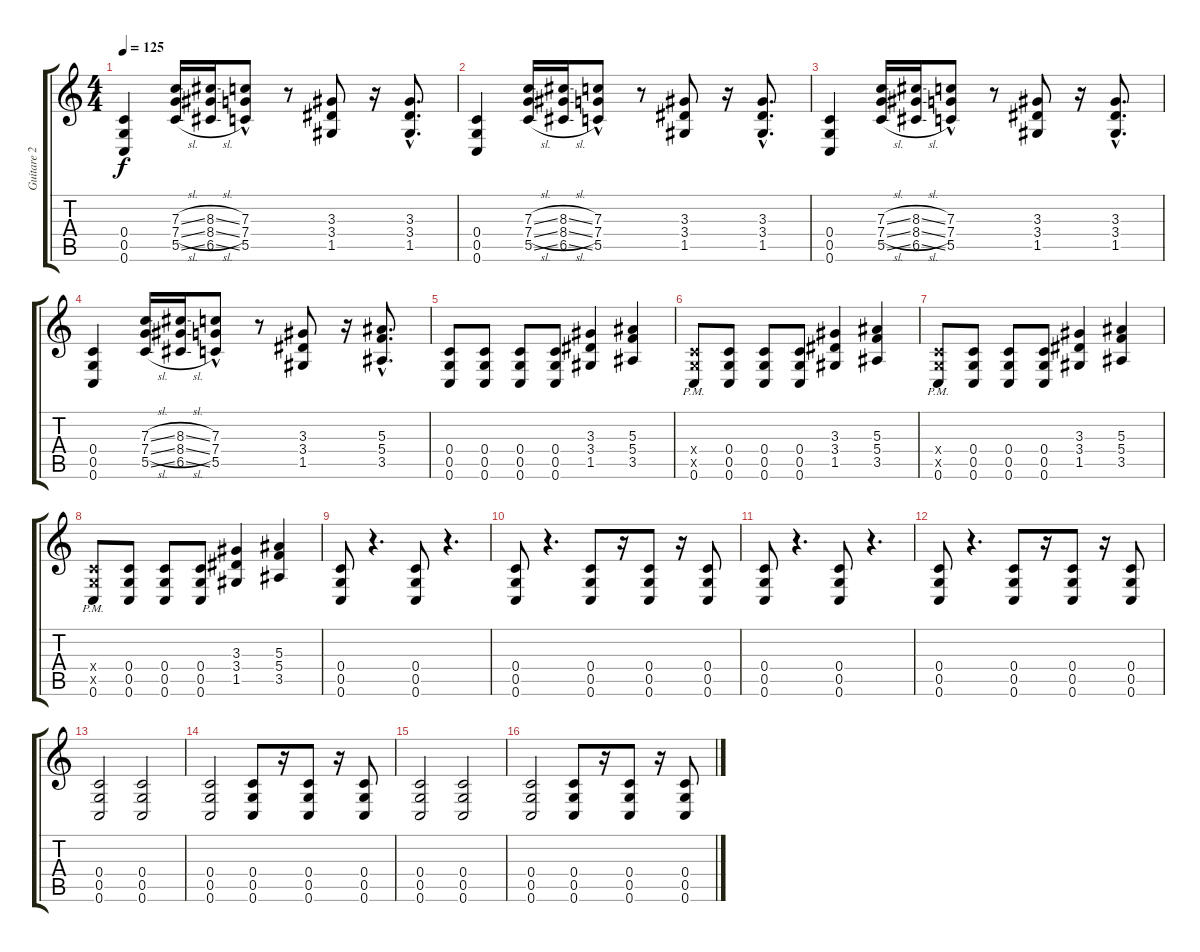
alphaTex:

\track ("Guitare 2" "Guitare 2") {instrument distortionguitar}
\staff {score tabs}
\tuning (D4 A3 F3 C3 G2 C2) {hide}
\ts (4 4)
\section ("" "")
\tempo 125
\clef g2
\ks c
(0.4 0.5 0.6).4{dy f} (7.3{sl} 7.4{sl} 5.5{sl}).16 (8.3{sl} 8.4{sl} 6.5{sl}).16 (7.3 7.4 5.5{hac}).8 r.8 (3.3 3.4 1.5).8 r.16 (3.3{hac} 3.4{hac} 1.5{hac}).8{d} |
(0.4 0.5 0.6).4 (7.3{sl} 7.4{sl} 5.5{sl}).16 (8.3{sl} 8.4{sl} 6.5{sl}).16 (7.3 7.4 5.5{hac}).8 r.8 (3.3 3.4 1.5).8 r.16 (3.3{hac} 3.4{hac} 1.5{hac}).8{d} |
(0.4 0.5 0.6).4 (7.3{sl} 7.4{sl} 5.5{sl}).16 (8.3{sl} 8.4{sl} 6.5{sl}).16 (7.3 7.4 5.5{hac}).8 r.8 (3.3 3.4 1.5).8 r.16 (3.3{hac} 3.4{hac} 1.5{hac}).8{d} |
(0.4 0.5 0.6).4 (7.3{sl} 7.4{sl} 5.5{sl}).16 (8.3{sl} 8.4{sl} 6.5{sl}).16 (7.3 7.4 5.5{hac}).8 r.8 (3.3 3.4 1.5).8 r.16 (5.3{hac} 5.4{hac} 3.5{hac}).8{d} |
(0.4 0.5 0.6).8 (0.4 0.5 0.6).8 (0.4 0.5 0.6).8 (0.4 0.5 0.6).8 (3.3 3.4 1.5).4 (5.3 5.4 3.5).4 |
(0.4{x} 0.5{x} 0.6{pm}).8 (0.4 0.5 0.6).8 (0.4 0.5 0.6).8 (0.4 0.5 0.6).8 (3.3 3.4 1.5).4 (5.3 5.4 3.5).4 |
(0.4{x} 0.5{x} 0.6{pm}).8 (0.4 0.5 0.6).8 (0.4 0.5 0.6).8 (0.4 0.5 0.6).8 (3.3 3.4 1.5).4 (5.3 5.4 3.5).4 |
(0.4{x} 0.5{x} 0.6{pm}).8 (0.4 0.5 0.6).8 (0.4 0.5 0.6).8 (0.4 0.5 0.6).8 (3.3 3.4 1.5).4 (5.3 5.4 3.5).4 |
\section ("" "")
(0.4 0.5 0.6).8 r.4{d} (0.4 0.5 0.6).8 r.4{d} |
(0.4 0.5 0.6).8 r.4{d} (0.4 0.5 0.6).8 r.16 (0.4 0.5 0.6).8 r.16 (0.4 0.5 0.6).8 |
(0.4 0.5 0.6).8 r.4{d} (0.4 0.5 0.6).8 r.4{d} |
(0.4 0.5 0.6).8 r.4{d} (0.4 0.5 0.6).8 r.16 (0.4 0.5 0.6).8 r.16 (0.4 0.5 0.6).8 |
(0.4 0.5 0.6).2 (0.4 0.5 0.6).2 |
(0.4 0.5 0.6).2 (0.4 0.5 0.6).8 r.16 (0.4 0.5 0.6).8 r.16 (0.4 0.5 0.6).8 |
(0.4 0.5 0.6).2 (0.4 0.5 0.6).2 |
(0.4 0.5 0.6).2 (0.4 0.5 0.6).8 r.16 (0.4 0.5 0.6).8 r.16 (0.4 0.5 0.6).8
